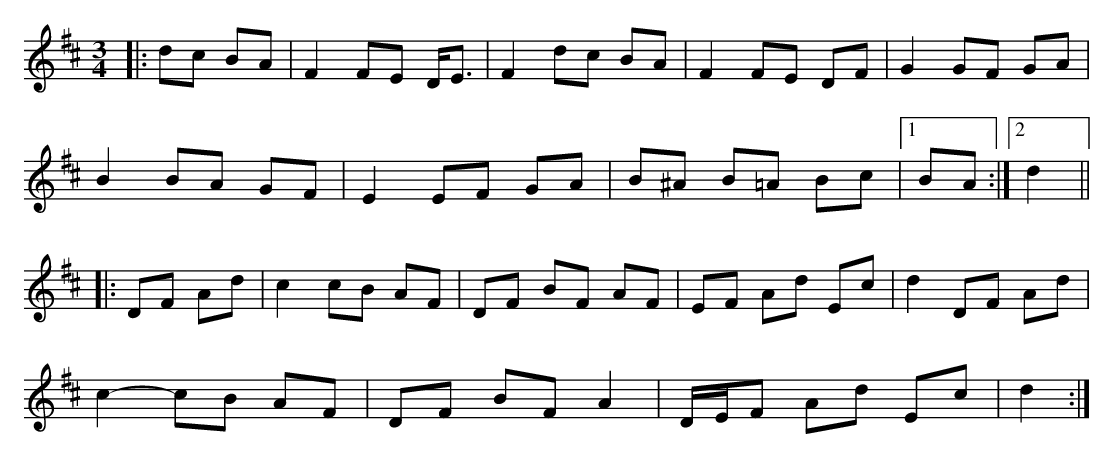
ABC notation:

X:1
M:3/4
K:D
|:dc BA|F2 FE D<E|F2 dc BA|F2 FE DF|G2 GF GA|
B2 BA GF|E2 EF GA|B^A B=A Bc|1 BA:|2 d2||
|:DF Ad|c2 cB AF|DF BF AF|EF Ad Ec|d2 DF Ad|
c2- cB AF|DF BF A2|D/E/F Ad Ec|d2:|
